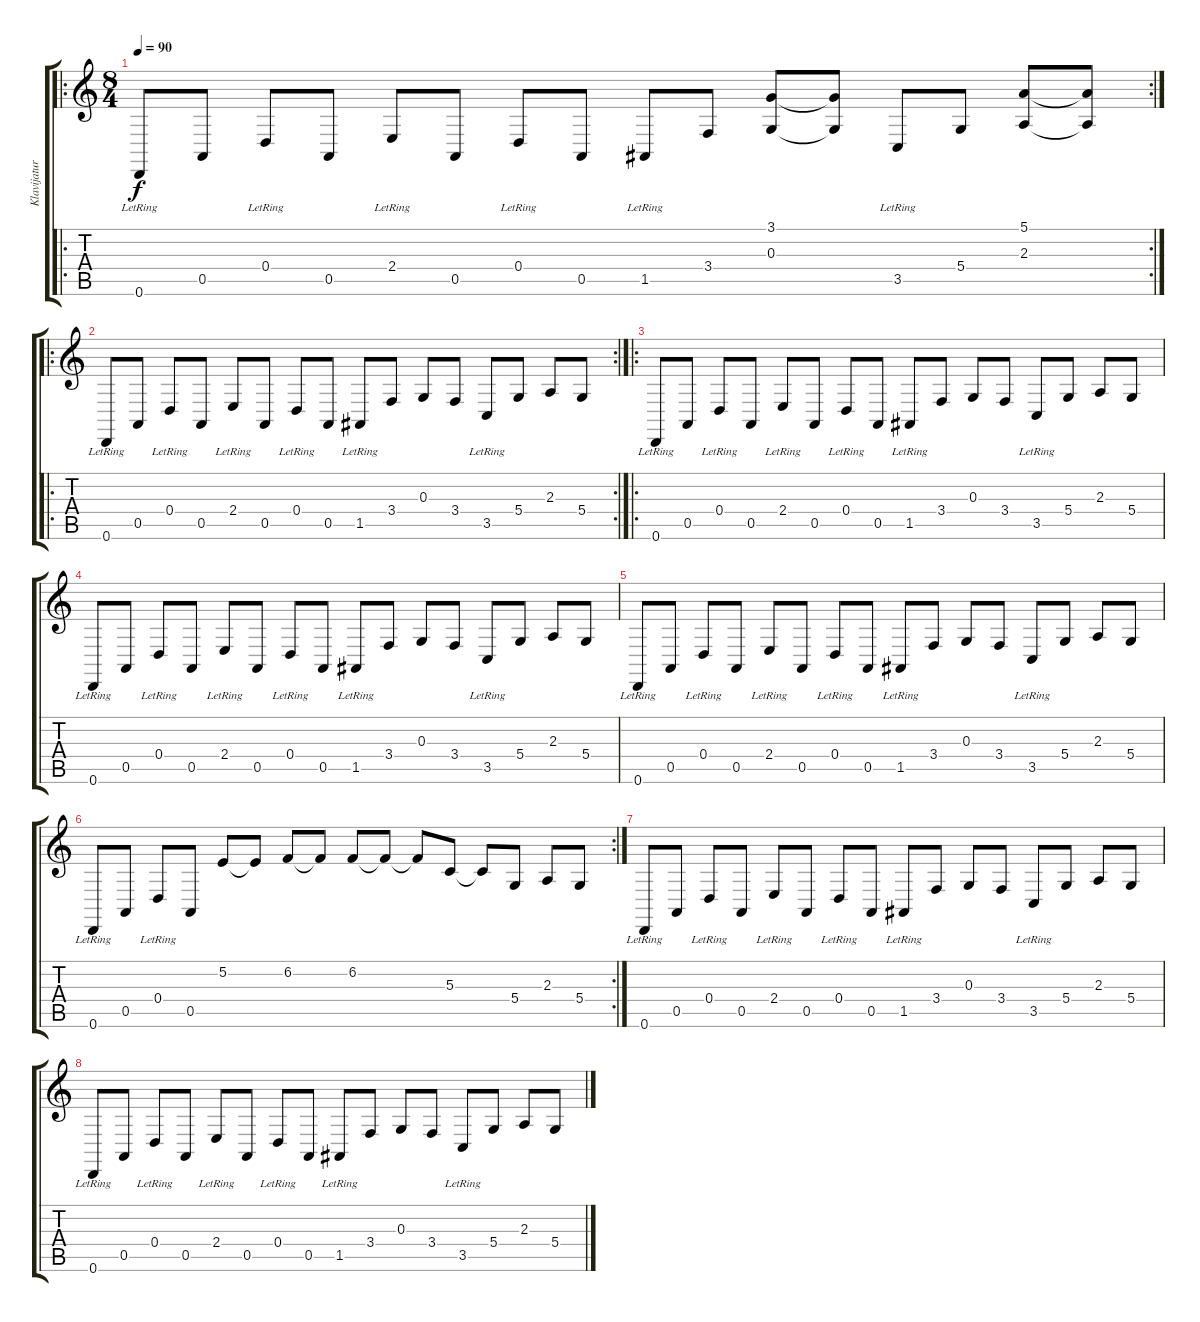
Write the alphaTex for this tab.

\track ("Klavijature" "Klavijatur") {instrument stringensemble1}
\staff {score tabs}
\tuning (E4 B3 G3 D3 A2 D2) {hide}
\ro
\rc 2
\ts (8 4)
\tempo 90
\clef g2
\ks c
0.6{lr}.8{dy f instrument stringensemble1} 0.5.8 0.4{lr}.8 0.5.8 2.4{lr}.8 0.5.8 0.4{lr}.8 0.5.8 1.5{lr}.8 3.4.8 (3.1 0.3).8 (3.1{t} 0.3{t}).8 3.5{lr}.8 5.4.8 (5.1 2.3).8 (5.1{t} 2.3{t}).8 |
\ro
\rc 2
0.6{lr}.8 0.5.8 0.4{lr}.8 0.5.8 2.4{lr}.8 0.5.8 0.4{lr}.8 0.5.8 1.5{lr}.8 3.4.8 0.3.8 3.4.8 3.5{lr}.8 5.4.8 2.3.8 5.4.8 |
\ro
0.6{lr}.8 0.5.8 0.4{lr}.8 0.5.8 2.4{lr}.8 0.5.8 0.4{lr}.8 0.5.8 1.5{lr}.8 3.4.8 0.3.8 3.4.8 3.5{lr}.8 5.4.8 2.3.8 5.4.8 |
0.6{lr}.8 0.5.8 0.4{lr}.8 0.5.8 2.4{lr}.8 0.5.8 0.4{lr}.8 0.5.8 1.5{lr}.8 3.4.8 0.3.8 3.4.8 3.5{lr}.8 5.4.8 2.3.8 5.4.8 |
0.6{lr}.8 0.5.8 0.4{lr}.8 0.5.8 2.4{lr}.8 0.5.8 0.4{lr}.8 0.5.8 1.5{lr}.8 3.4.8 0.3.8 3.4.8 3.5{lr}.8 5.4.8 2.3.8 5.4.8 |
\rc 2
0.6{lr}.8 0.5.8 0.4{lr}.8 0.5.8 5.2.8 5.2{t}.8 6.2.8 6.2{t}.8 6.2.8 6.2{t}.8 6.2{t}.8 5.3.8 5.3{t}.8 5.4.8 2.3.8 5.4.8 |
0.6{lr}.8 0.5.8 0.4{lr}.8 0.5.8 2.4{lr}.8 0.5.8 0.4{lr}.8 0.5.8 1.5{lr}.8 3.4.8 0.3.8 3.4.8 3.5{lr}.8 5.4.8 2.3.8 5.4.8 |
0.6{lr}.8 0.5.8 0.4{lr}.8 0.5.8 2.4{lr}.8 0.5.8 0.4{lr}.8 0.5.8 1.5{lr}.8 3.4.8 0.3.8 3.4.8 3.5{lr}.8 5.4.8 2.3.8 5.4.8
